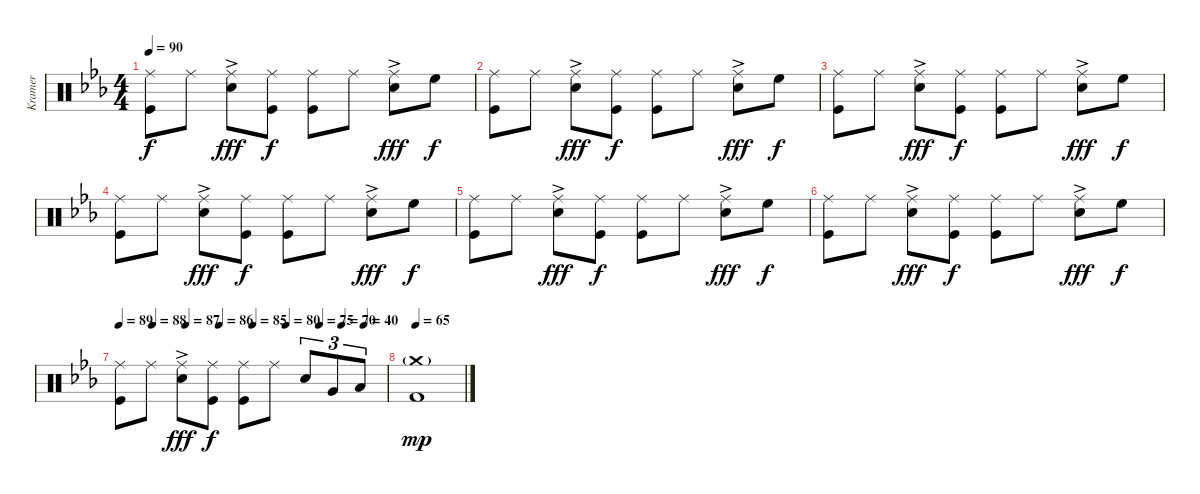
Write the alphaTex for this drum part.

\track ("Kramer" "Kramer") {instrument percussion}
\staff {score}
\articulation defaults
\ts (4 4)
\tempo 90
\clef neutral
\ks eb
("Ride (middle)" "Kick (hit)").8{dy f} "Ride (middle)".8 ("Ride (middle)"{ac} "Snare (hit) 2"{ac}).8{dy fff} ("Ride (middle)" "Kick (hit)").8{dy f} ("Ride (middle)" "Kick (hit)").8 "Ride (middle)".8 ("Ride (middle)"{ac} "Snare (hit) 2"{ac}).8{dy fff} "High Floor Tom (hit)".8{dy f} |
("Ride (middle)" "Kick (hit)").8 "Ride (middle)".8 ("Ride (middle)"{ac} "Snare (hit) 2"{ac}).8{dy fff} ("Ride (middle)" "Kick (hit)").8{dy f} ("Ride (middle)" "Kick (hit)").8 "Ride (middle)".8 ("Ride (middle)"{ac} "Snare (hit) 2"{ac}).8{dy fff} "High Floor Tom (hit)".8{dy f} |
("Ride (middle)" "Kick (hit)").8 "Ride (middle)".8 ("Ride (middle)"{ac} "Snare (hit) 2"{ac}).8{dy fff} ("Ride (middle)" "Kick (hit)").8{dy f} ("Ride (middle)" "Kick (hit)").8 "Ride (middle)".8 ("Ride (middle)"{ac} "Snare (hit) 2"{ac}).8{dy fff} "High Floor Tom (hit)".8{dy f} |
("Ride (middle)" "Kick (hit)").8 "Ride (middle)".8 ("Ride (middle)"{ac} "Snare (hit) 2"{ac}).8{dy fff} ("Ride (middle)" "Kick (hit)").8{dy f} ("Ride (middle)" "Kick (hit)").8 "Ride (middle)".8 ("Ride (middle)"{ac} "Snare (hit) 2"{ac}).8{dy fff} "High Floor Tom (hit)".8{dy f} |
("Ride (middle)" "Kick (hit)").8 "Ride (middle)".8 ("Ride (middle)"{ac} "Snare (hit) 2"{ac}).8{dy fff} ("Ride (middle)" "Kick (hit)").8{dy f} ("Ride (middle)" "Kick (hit)").8 "Ride (middle)".8 ("Ride (middle)"{ac} "Snare (hit) 2"{ac}).8{dy fff} "High Floor Tom (hit)".8{dy f} |
("Ride (middle)" "Kick (hit)").8 "Ride (middle)".8 ("Ride (middle)"{ac} "Snare (hit) 2"{ac}).8{dy fff} ("Ride (middle)" "Kick (hit)").8{dy f} ("Ride (middle)" "Kick (hit)").8 "Ride (middle)".8 ("Ride (middle)"{ac} "Snare (hit) 2"{ac}).8{dy fff} "High Floor Tom (hit)".8{dy f} |
\tempo 89
\tempo (88 0.125)
\tempo (87 0.25)
\tempo (86 0.375)
\tempo (85 0.5)
\tempo (80 0.625)
\tempo (75 0.75)
\tempo (70 0.8333333333333334)
\tempo (40 0.9166666666666666)
("Ride (middle)" "Kick (hit)").8 "Ride (middle)".8 ("Ride (middle)"{ac} "Snare (hit) 2"{ac}).8{dy fff} ("Ride (middle)" "Kick (hit)").8{dy f} ("Ride (middle)" "Kick (hit)").8 "Ride (middle)".8 "Electric Snare (hit)".8{tu (3 2)} "Very Low Tom (hit)".8{tu (3 2)} "Low Floor Tom (hit)".8{tu (3 2)} |
\tempo 65
("Crash medium (hit)"{g} "Kick (hit) 2").1{dy mp}
